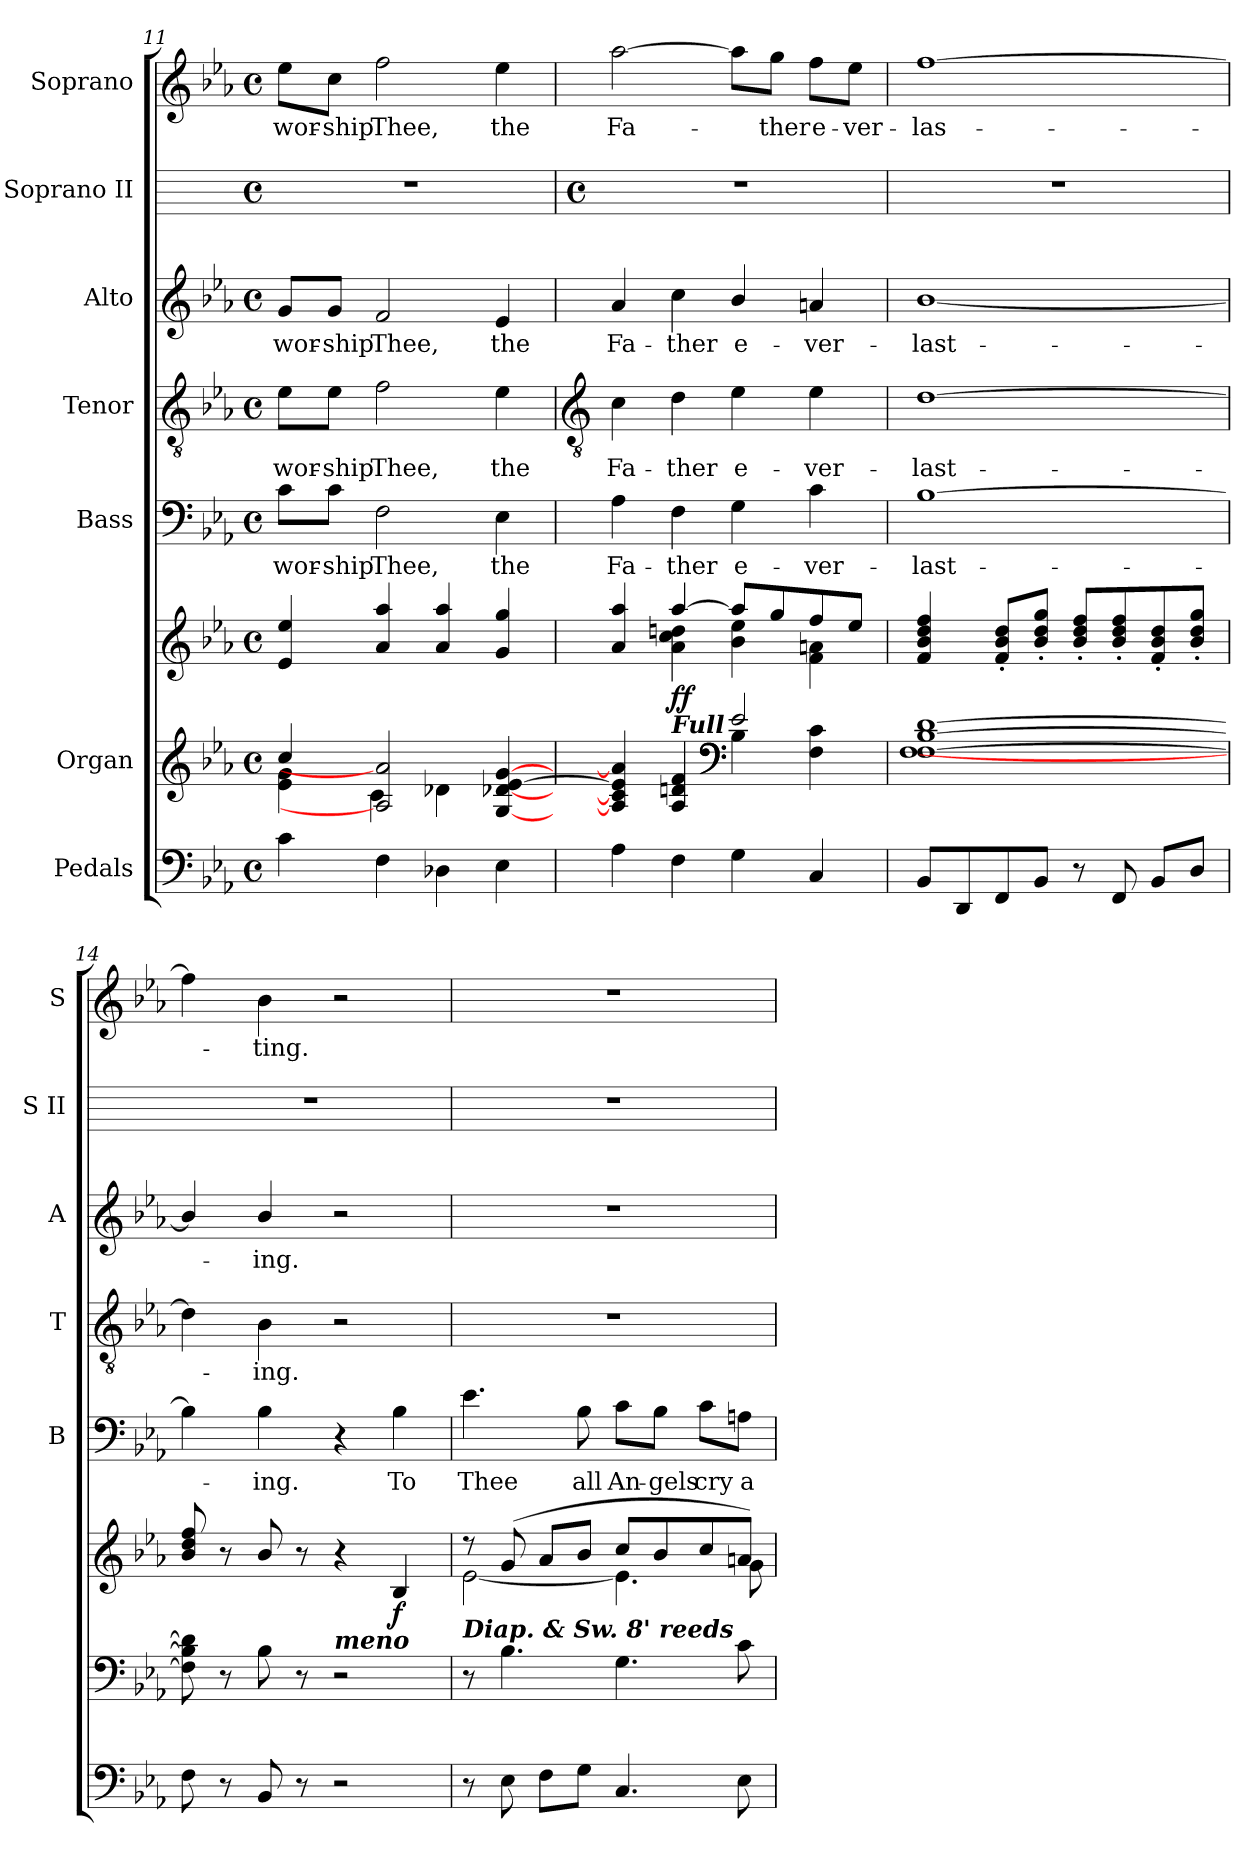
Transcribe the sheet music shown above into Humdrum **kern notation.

**kern	**kern	**kern	**dynam	**kern	**text	**kern	**text	**kern	**text	**kern	**kern	**text
*part7	*part6	*part6	*part6	*part5	*part5	*part4	*part4	*part3	*part3	*part2	*part1	*part1
*staff8	*staff7	*staff6	*staff6/7	*staff5	*staff5	*staff4	*staff4	*staff3	*staff3	*staff2	*staff1	*staff1
*I"Pedals	*I"Organ	*	*	*I"Bass	*	*I"Tenor	*	*I"Alto	*	*I"Soprano II	*I"Soprano	*
*	*	*	*	*I'B	*	*I'T	*	*I'A	*	*I'S II	*I'S	*
*clefF4	*clefG2	*clefG2	*	*clefF4	*	*clefGv2	*	*clefG2	*	*	*clefG2	*
*k[b-e-a-]	*k[b-e-a-]	*k[b-e-a-]	*	*k[b-e-a-]	*	*k[b-e-a-]	*	*k[b-e-a-]	*	*	*k[b-e-a-]	*
*E-:	*E-:	*E-:	*	*E-:	*	*E-:	*	*E-:	*	*	*E-:	*
*M4/4	*M4/4	*M4/4	*	*M4/4	*	*M4/4	*	*M4/4	*	*M4/4	*M4/4	*
*met(c)	*met(c)	*met(c)	*	*met(c)	*	*met(c)	*	*met(c)	*	*met(c)	*met(c)	*
=11	=11	=11	=11	=11	=11	=11	=11	=11	=11	=11	=11	=11
*	*^	*^	*	*	*	*	*	*	*	*	*	*
!	!	!	!	!	!	!	!LO:LY:b	!	!LO:LY:b	!	!LO:LY:b	!	!	!LO:LY:b
4c	4cc/	4e-\ 4g\	4e-/ 4ee-/	2ryy	.	8c\L	wor-	8e-\L	wor-	8g/L	wor-	1r	8ee-\L	wor-
!	!	!	!	!	!	!	!LO:LY:b	!	!LO:LY:b	!	!LO:LY:b	!	!	!LO:LY:b
.	.	.	.	.	.	8c\J	-ship	8e-\J	-ship	8g/J	-ship	.	8cc\J	-ship
!	!	!	!	!	!	!	!LO:LY:b	!	!LO:LY:b	!	!LO:LY:b	!	!	!LO:LY:b
4F	2A-/] 2a-/]	4c\	4a-/ 4aa-/	.	.	2F	Thee,	2f	Thee,	2f	Thee,	.	2ff	Thee,
4D-X	.	4d-X\	4a-/ 4aa-/	2ryy	.	.	.	.	.	.	.	.	.	.
!	!	!	!	!	!	!	!LO:LY:b	!	!LO:LY:b	!	!LO:LY:b	!	!	!LO:LY:b
4E-	[4G/ [4d-X/ [4e-/ [4g/	4ryy	4g/ 4gg/	.	.	4E-	the	4e-	the	4e-	the	.	4ee-	the
!!LO:LB:g=z
=12	=12	=12	=12	=12	=12	=12	=12	=12	=12	=12	=12	=12	=12	=12
*	*	*	*	*	*	*	*	*clefGv2	*	*	*	*	*	*
*	*	*	*	*	*	*	*	*	*	*	*	*M4/4	*	*
*	*	*	*	*	*	*	*	*	*	*	*	*met(c)	*	*
!	!	!	!	!	!	!	!LO:LY:b	!	!LO:LY:b	!	!LO:LY:b	!	!	!LO:LY:b
4A-	4A-/] 4c/] 4e-/] 4a-/]	2ryy	4a-/ 4aa-/	4ryy	.	4A-	Fa-	4c	Fa-	4a-	Fa-	1r	[2aa-	Fa-
!	!LO:TX:a:Bi:t=Full	!	!	!	!	!	!	!	!	!	!	!	!	!
!	!	!	!	!	!LO:DY:b	!	!LO:LY:b	!	!LO:LY:b	!	!LO:LY:b	!	!	!
4F	4A-/ 4dn/ 4f/	.	[4aa-/	4a-\ 4cc\ 4ddn\	ff	4F	-ther	4d	-ther	4cc	-ther	.	.	.
*	*clefF4	*	*	*	*	*	*	*	*	*	*	*	*	*
!	!	!	!	!	!	!	!LO:LY:b	!	!LO:LY:b	!	!LO:LY:b	!	!	!
4G	2e-/	4B-\	8aa-/L]	4b-\ 4ee-\	.	4G	e-	4e-	e-	4b-/	e-	.	8aa-\L]	.
!	!	!	!	!	!	!	!	!	!	!	!	!	!	!LO:LY:b
.	.	.	8gg/	.	.	.	.	.	.	.	.	.	8gg\J	ther
!	!	!	!	!	!	!	!LO:LY:b	!	!LO:LY:b	!	!LO:LY:b	!	!	!LO:LY:b
4C	.	4F\ 4c\	8ff/	4f\ 4an\	.	4c	-ver-	4e-	-ver-	4an	-ver-	.	8ff\L	e-
!	!	!	!	!	!	!	!	!	!	!	!	!	!	!LO:LY:b
.	.	.	8ee-/J	.	.	.	.	.	.	.	.	.	8ee-\J	-ver-
=13	=13	=13	=13	=13	=13	=13	=13	=13	=13	=13	=13	=13	=13	=13
!	!	!	!	!	!	!	!LO:LY:b	!	!LO:LY:b	!	!LO:LY:b	!	!	!LO:LY:b
8BB-L	[1F\ [1B-\ [1d\	[1F\	4f/ 4b-/ 4dd/ 4ff/	2ryy	.	[1B-	-last-	[1d	-last-	[1b-/	-last-	1r	[1ff	-las-
8DD	.	.	.	.	.	.	.	.	.	.	.	.	.	.
8FF	.	.	8f/' 8b-/' 8dd/'L	.	.	.	.	.	.	.	.	.	.	.
8BB-J	.	.	8b-/' 8dd/' 8gg/'J	.	.	.	.	.	.	.	.	.	.	.
8r	.	.	8b-/' 8dd/' 8ff/'L	2ryy	.	.	.	.	.	.	.	.	.	.
8FF	.	.	8b-/' 8dd/' 8ff/'	.	.	.	.	.	.	.	.	.	.	.
8BB-L	.	.	8f/' 8b-/' 8dd/'	.	.	.	.	.	.	.	.	.	.	.
8DJ	.	.	8b-/' 8dd/' 8gg/'J	.	.	.	.	.	.	.	.	.	.	.
=14	=14	=14	=14	=14	=14	=14	=14	=14	=14	=14	=14	=14	=14	=14
8F	8F\] 8B-\] 8d\]	2ryy	8b-/ 8dd/ 8ff/	2ryy	.	4B-]	.	4d]	.	4b-/]	.	1r	4ff]	.
8r	8r	.	8r	.	.	.	.	.	.	.	.	.	.	.
!	!	!	!	!	!	!	!LO:LY:b	!	!LO:LY:b	!	!LO:LY:b	!	!	!LO:LY:b
8BB-	8B-\	.	8b-/	.	.	4B-	ing.	4B-	ing.	4b-/	ing.	.	4b-	ting.
8r	8r	.	8r	.	.	.	.	.	.	.	.	.	.	.
!	!	!	!LO:TX:b:Bi:t=meno	!	!	!	!	!	!	!	!	!	!	!
2r	2r	2ryy	4r	2ryy	.	4r	.	2r	.	2r	.	.	2r	.
!	!	!	!	!	!LO:DY:b	!	!LO:LY:b	!	!	!	!	!	!	!
.	.	.	4B-/	.	f	4B-	To	.	.	.	.	.	.	.
=15	=15	=15	=15	=15	=15	=15	=15	=15	=15	=15	=15	=15	=15	=15
!	!LO:TX:a:Bi:t=Diap. & Sw. 8' reeds	!	!	!	!	!	!	!	!	!	!	!	!	!
!	!	!	!	!	!	!	!LO:LY:b	!	!	!	!	!	!	!
8r	8r	2ryy	8r	[2e-\	.	4.e-	Thee	1r	.	1r	.	1r	1r	.
8E-	4.B-\	.	(>8g/	.	.	.	.	.	.	.	.	.	.	.
8FL	.	.	8a-/L	.	.	.	.	.	.	.	.	.	.	.
!	!	!	!	!	!	!	!LO:LY:b	!	!	!	!	!	!	!
8GJ	.	.	8b-/J	.	.	8B-	all	.	.	.	.	.	.	.
!	!	!	!	!	!	!	!LO:LY:b	!	!	!	!	!	!	!
4.C	4.G\	2ryy	8cc/L	4.e-\]	.	8c\L	An-	.	.	.	.	.	.	.
!	!	!	!	!	!	!	!LO:LY:b	!	!	!	!	!	!	!
.	.	.	8b-/	.	.	8B-\J	-gels	.	.	.	.	.	.	.
!	!	!	!	!	!	!	!LO:LY:b	!	!	!	!	!	!	!
.	.	.	8cc/	.	.	8c\L	cry	.	.	.	.	.	.	.
!	!	!	!	!	!	!	!LO:LY:b	!	!	!	!	!	!	!
8E-	8c\	.	8an/J)	8g\	.	8An\J	a-	.	.	.	.	.	.	.
*	*v	*v	*	*	*	*	*	*	*	*	*	*	*	*
*	*	*v	*v	*	*	*	*	*	*	*	*	*	*
=	=	=	=	=	=	=	=	=	=	=	=	=
*-	*-	*-	*-	*-	*-	*-	*-	*-	*-	*-	*-	*-
